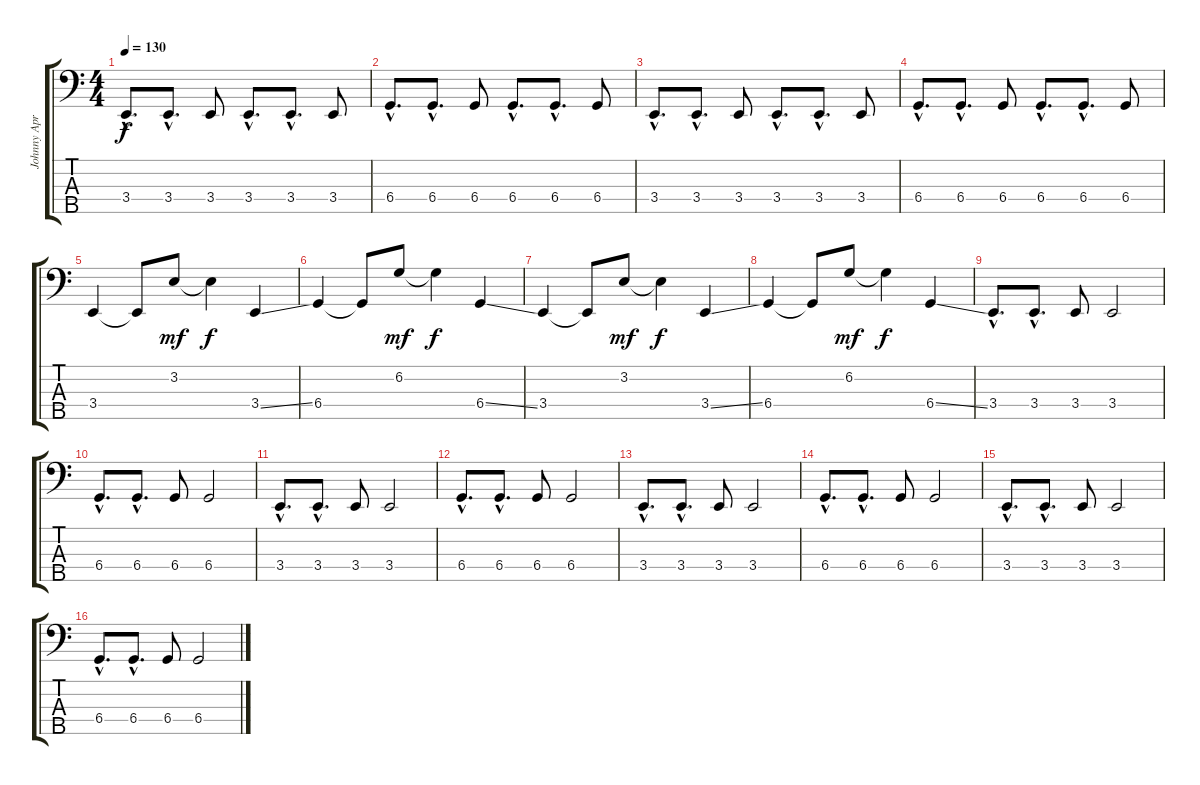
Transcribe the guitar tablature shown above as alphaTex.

\track ("Johnny April - Bass" "Johnny Apr") {instrument electricbassfinger}
\staff {score tabs}
\tuning (Gb2 Db2 Ab1 Db1 Ab0) {hide}
\ts (4 4)
\tempo 130
\clef f4
\ks c
3.4{hac}.8{d dy f} 3.4{hac}.8{d} 3.4.8 3.4{hac}.8{d} 3.4{hac}.8{d} 3.4.8 |
6.4{hac}.8{d} 6.4{hac}.8{d} 6.4.8 6.4{hac}.8{d} 6.4{hac}.8{d} 6.4.8 |
3.4{hac}.8{d} 3.4{hac}.8{d} 3.4.8 3.4{hac}.8{d} 3.4{hac}.8{d} 3.4.8 |
6.4{hac}.8{d} 6.4{hac}.8{d} 6.4.8 6.4{hac}.8{d} 6.4{hac}.8{d} 6.4.8 |
3.4.4 3.4{t}.8 3.2.8{dy mf} 3.2{t}.4{dy f} 3.4{ss}.4 |
6.4.4 6.4{t}.8 6.2.8{dy mf} 6.2{t}.4{dy f} 6.4{ss}.4 |
3.4.4 3.4{t}.8 3.2.8{dy mf} 3.2{t}.4{dy f} 3.4{ss}.4 |
6.4.4 6.4{t}.8 6.2.8{dy mf} 6.2{t}.4{dy f} 6.4{ss}.4 |
3.4{hac}.8{d} 3.4{hac}.8{d} 3.4.8 3.4.2 |
6.4{hac}.8{d} 6.4{hac}.8{d} 6.4.8 6.4.2 |
3.4{hac}.8{d} 3.4{hac}.8{d} 3.4.8 3.4.2 |
6.4{hac}.8{d} 6.4{hac}.8{d} 6.4.8 6.4.2 |
3.4{hac}.8{d} 3.4{hac}.8{d} 3.4.8 3.4.2 |
6.4{hac}.8{d} 6.4{hac}.8{d} 6.4.8 6.4.2 |
3.4{hac}.8{d} 3.4{hac}.8{d} 3.4.8 3.4.2 |
6.4{hac}.8{d} 6.4{hac}.8{d} 6.4.8 6.4.2
